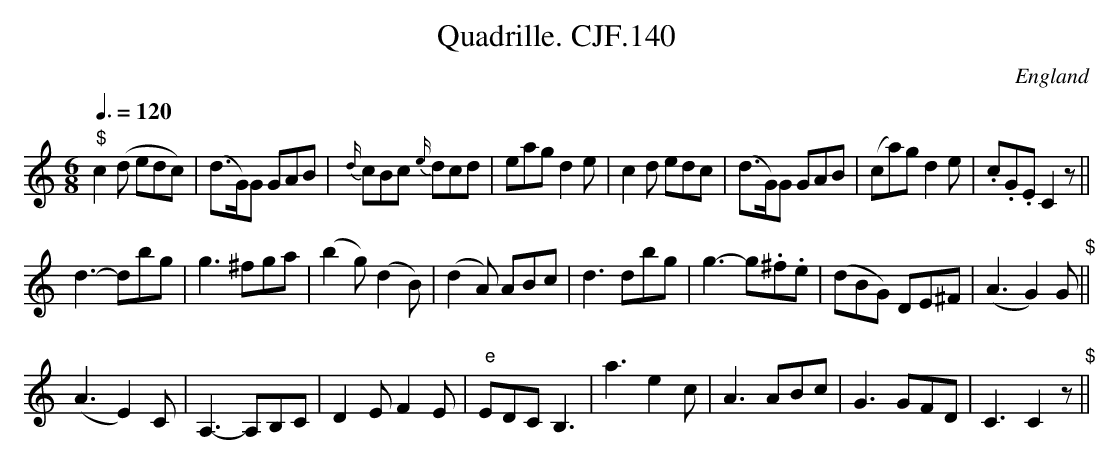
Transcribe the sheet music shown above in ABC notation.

X:1
T:Quadrille. CJF.140
O:England
M:6/8
L:1/8
Q:3/8=120
K:C major
"$"c2(d edc)|(d>G)G GAB|{d/}cBc {e/}dcd|eagd2e|\
c2d edc|(d>G)G GAB|(ca)gd2e|.c.G.EC2zh||!
d3-dbg|g3^fga|(b2g)(d2B)|(d2A) ABc|d3dbg|\
g3-g.^f.e|(dBG) DE^F|(A3G2)G"$"||!
(A3E2)C|A,3-A,B,C|D2EF2E|" e"EDCB,3|\
a3e2c|A3ABc|G3GFD|C3C2z"$"||
